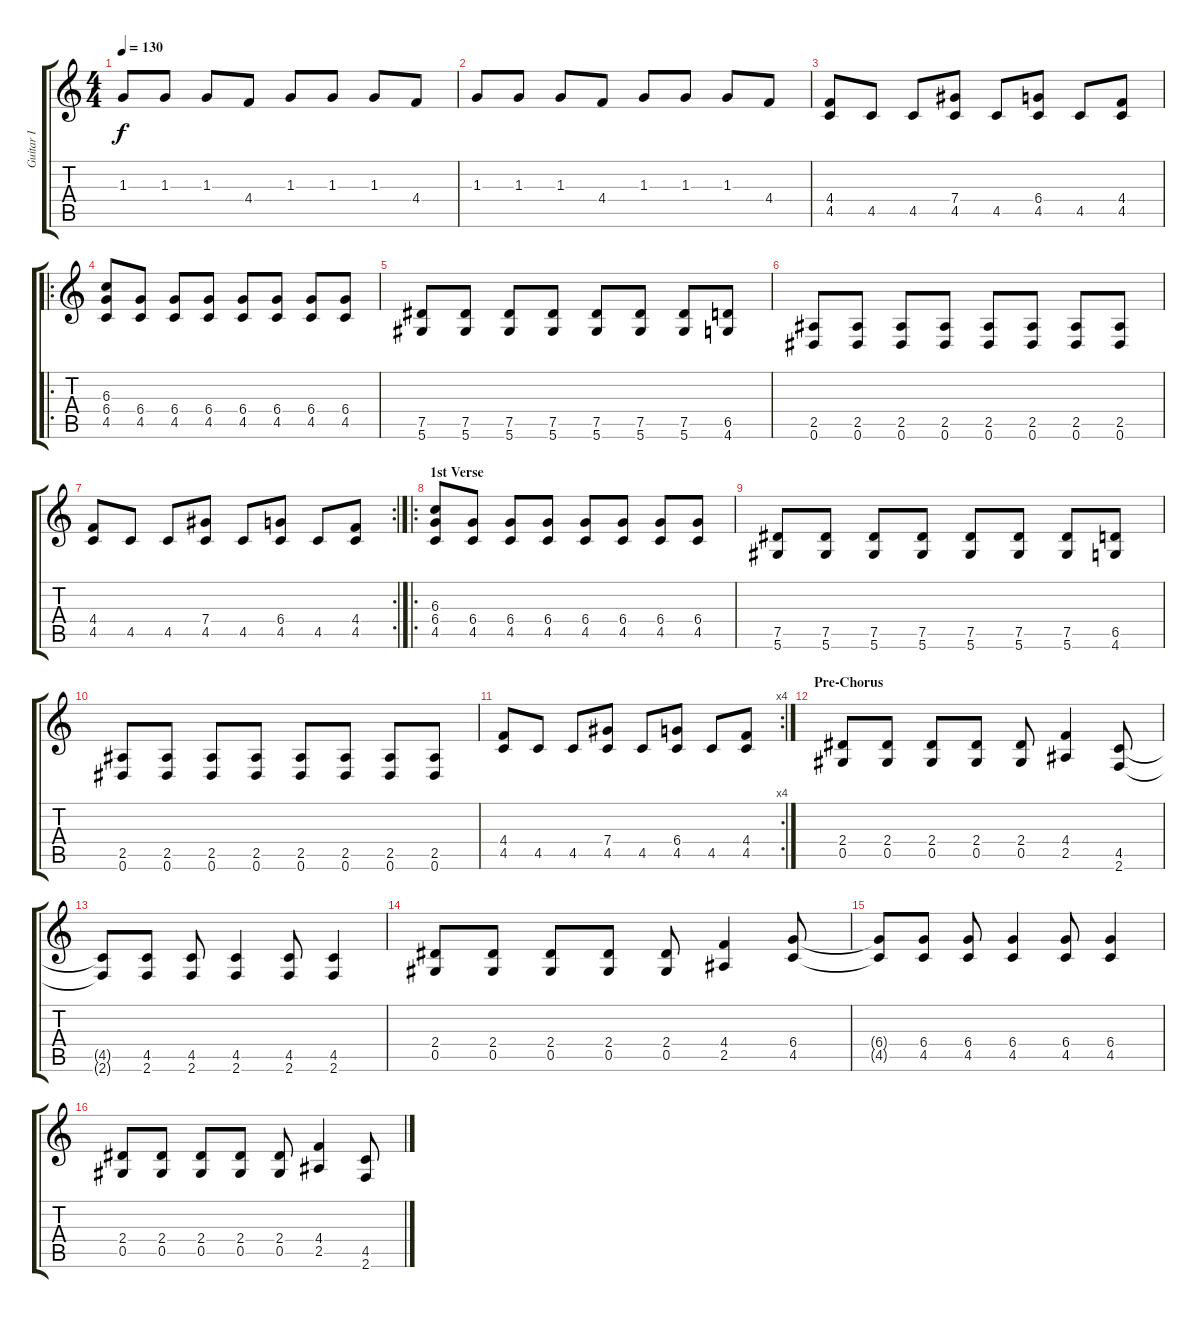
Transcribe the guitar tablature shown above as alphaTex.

\track ("Guitar I" "Guitar I") {instrument distortionguitar}
\staff {score tabs}
\tuning (Eb4 Bb3 Gb3 Db3 Ab2 Eb2) {hide}
\ts (4 4)
\tempo 130
\clef g2
\ks c
1.3.8{dy f} 1.3.8 1.3.8 4.4.8 1.3.8 1.3.8 1.3.8 4.4.8 |
1.3.8 1.3.8 1.3.8 4.4.8 1.3.8 1.3.8 1.3.8 4.4.8 |
(4.4 4.5).8 4.5.8 4.5.8 (7.4 4.5).8 4.5.8 (6.4 4.5).8 4.5.8 (4.4 4.5).8 |
\ro
(6.3 6.4 4.5).8 (6.4 4.5).8 (6.4 4.5).8 (6.4 4.5).8 (6.4 4.5).8 (6.4 4.5).8 (6.4 4.5).8 (6.4 4.5).8 |
(7.5 5.6).8 (7.5 5.6).8 (7.5 5.6).8 (7.5 5.6).8 (7.5 5.6).8 (7.5 5.6).8 (7.5 5.6).8 (6.5 4.6).8 |
(2.5 0.6).8 (2.5 0.6).8 (2.5 0.6).8 (2.5 0.6).8 (2.5 0.6).8 (2.5 0.6).8 (2.5 0.6).8 (2.5 0.6).8 |
\rc 2
(4.4 4.5).8 4.5.8 4.5.8 (7.4 4.5).8 4.5.8 (6.4 4.5).8 4.5.8 (4.4 4.5).8 |
\ro
\section ("" "1st Verse")
(6.3 6.4 4.5).8 (6.4 4.5).8 (6.4 4.5).8 (6.4 4.5).8 (6.4 4.5).8 (6.4 4.5).8 (6.4 4.5).8 (6.4 4.5).8 |
(7.5 5.6).8 (7.5 5.6).8 (7.5 5.6).8 (7.5 5.6).8 (7.5 5.6).8 (7.5 5.6).8 (7.5 5.6).8 (6.5 4.6).8 |
(2.5 0.6).8 (2.5 0.6).8 (2.5 0.6).8 (2.5 0.6).8 (2.5 0.6).8 (2.5 0.6).8 (2.5 0.6).8 (2.5 0.6).8 |
\rc 4
(4.4 4.5).8 4.5.8 4.5.8 (7.4 4.5).8 4.5.8 (6.4 4.5).8 4.5.8 (4.4 4.5).8 |
\section ("" "Pre-Chorus")
(2.4 0.5).8 (2.4 0.5).8 (2.4 0.5).8 (2.4 0.5).8 (2.4 0.5).8 (4.4 2.5).4 (4.5 2.6).8 |
(4.5{t} 2.6{t}).8 (4.5 2.6).8 (4.5 2.6).8 (4.5 2.6).4 (4.5 2.6).8 (4.5 2.6).4 |
(2.4 0.5).8 (2.4 0.5).8 (2.4 0.5).8 (2.4 0.5).8 (2.4 0.5).8 (4.4 2.5).4 (6.4 4.5).8 |
(6.4{t} 4.5{t}).8 (6.4 4.5).8 (6.4 4.5).8 (6.4 4.5).4 (6.4 4.5).8 (6.4 4.5).4 |
(2.4 0.5).8 (2.4 0.5).8 (2.4 0.5).8 (2.4 0.5).8 (2.4 0.5).8 (4.4 2.5).4 (4.5 2.6).8
